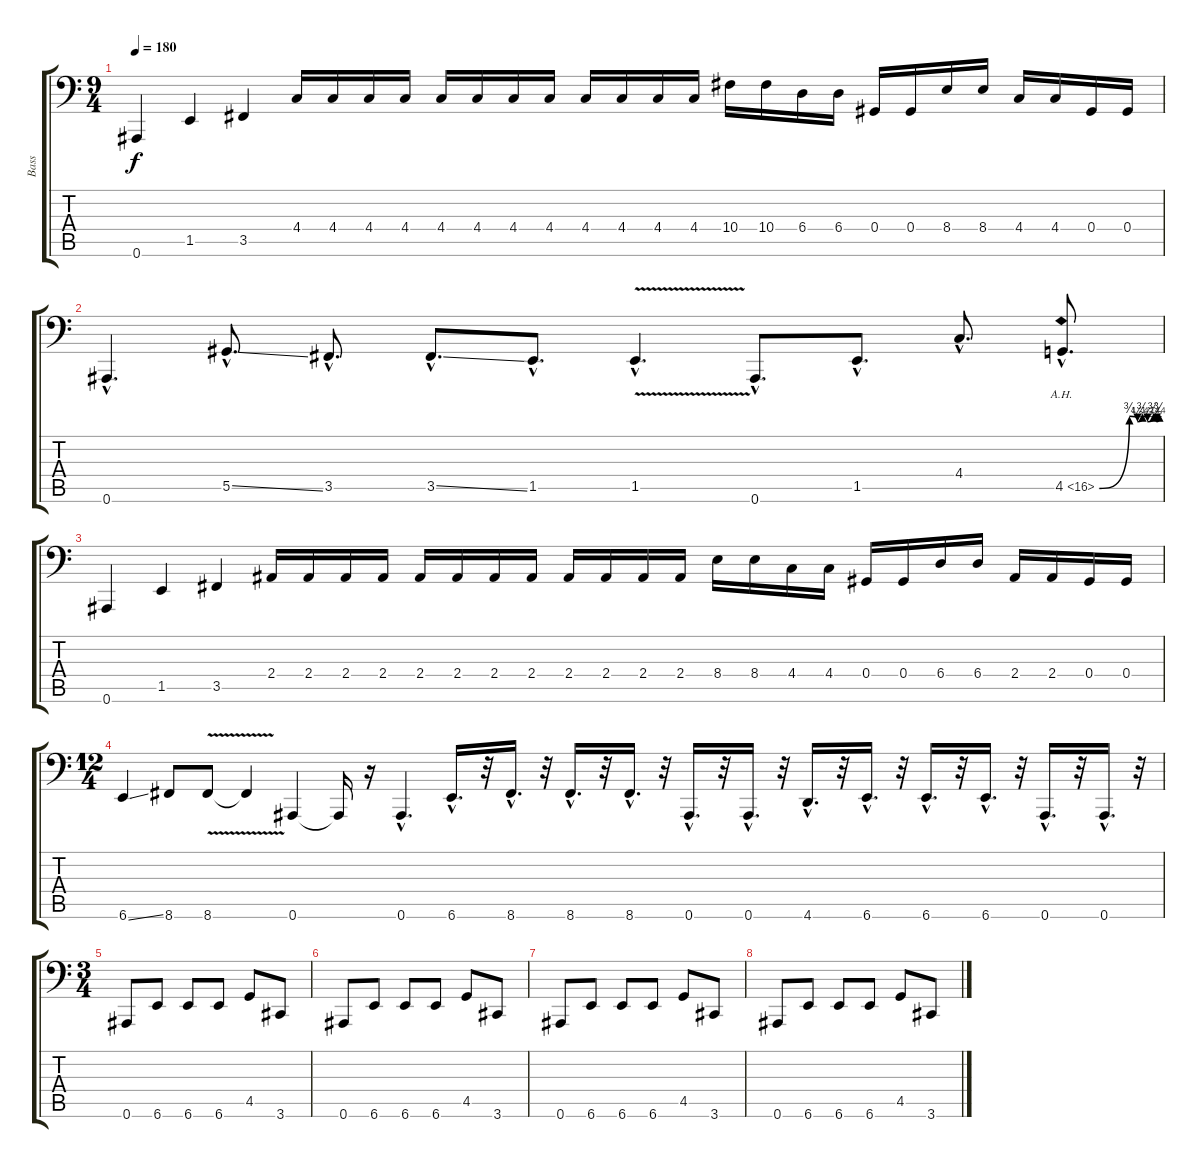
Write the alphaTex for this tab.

\track ("Bass" "Bass") {instrument electricbassfinger}
\staff {score tabs}
\tuning (Bb2 F2 Db2 Ab1 Eb1 Bb0) {hide}
\ts (9 4)
\tempo 180
\clef f4
\ks c
0.6.4{dy f} 1.5.4 3.5.4 4.4.16 4.4.16 4.4.16 4.4.16 4.4.16 4.4.16 4.4.16 4.4.16 4.4.16 4.4.16 4.4.16 4.4.16 10.4.16 10.4.16 6.4.16 6.4.16 0.4.16 0.4.16 8.4.16 8.4.16 4.4.16 4.4.16 0.4.16 0.4.16 |
0.6{hac}.4{d} 5.5{ss hac}.8{d} 3.5{hac}.8{d} 3.5{ss hac}.8{d} 1.5{hac}.8{d} 1.5{v hac}.4{d} 0.6{hac}.8{d} 1.5{hac}.8{d} 4.4{hac}.8{d} 4.5{be (custom 0 0 30 3 38 2 43 3 48 2 54 3 57 2 60 3) ah 12 hac}.8{d} |
0.6.4 1.5.4 3.5.4 2.4.16 2.4.16 2.4.16 2.4.16 2.4.16 2.4.16 2.4.16 2.4.16 2.4.16 2.4.16 2.4.16 2.4.16 8.4.16 8.4.16 4.4.16 4.4.16 0.4.16 0.4.16 6.4.16 6.4.16 2.4.16 2.4.16 0.4.16 0.4.16 |
\ts (12 4)
6.6{ss}.4 8.6.8 8.6{v}.8 8.6{t}.4 0.6.4 0.6{t}.16 r.16 0.6{hac}.4{d} 6.6{hac}.16{d} r.32 8.6{hac}.16{d} r.32 8.6{hac}.16{d} r.32 8.6{hac}.16{d} r.32 0.6{hac}.16{d} r.32 0.6{hac}.16{d} r.32 4.6{hac}.16{d} r.32 6.6{hac}.16{d} r.32 6.6{hac}.16{d} r.32 6.6{hac}.16{d} r.32 0.6{hac}.16{d} r.32 0.6{hac}.16{d} r.32 |
\ts (3 4)
0.6.8 6.6.8 6.6.8 6.6.8 4.5.8 3.6.8 |
0.6.8 6.6.8 6.6.8 6.6.8 4.5.8 3.6.8 |
0.6.8 6.6.8 6.6.8 6.6.8 4.5.8 3.6.8 |
0.6.8 6.6.8 6.6.8 6.6.8 4.5.8 3.6.8
